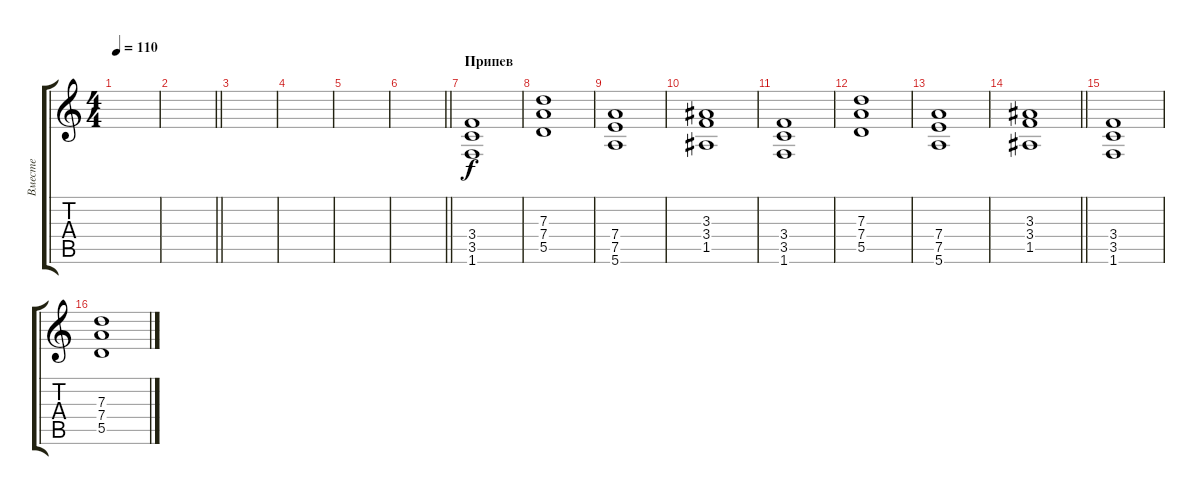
\track ("Вместе" "Вместе") {instrument distortionguitar}
\staff {score tabs}
\tuning (E4 B3 G3 D3 A2 E2) {hide}
\ts (4 4)
\tempo 110
\clef g2
\ks c
|
\barLineRight lightlight
|
|
|
|
\barLineRight lightlight
|
\section ("" "Припев")
(3.4 3.5 1.6).1 |
(7.3 7.4 5.5).1 |
(7.4 7.5 5.6).1 |
(3.3 3.4 1.5).1 |
(3.4 3.5 1.6).1 |
(7.3 7.4 5.5).1 |
(7.4 7.5 5.6).1 |
\barLineRight lightlight
(3.3 3.4 1.5).1 |
(3.4 3.5 1.6).1 |
(7.3 7.4 5.5).1
